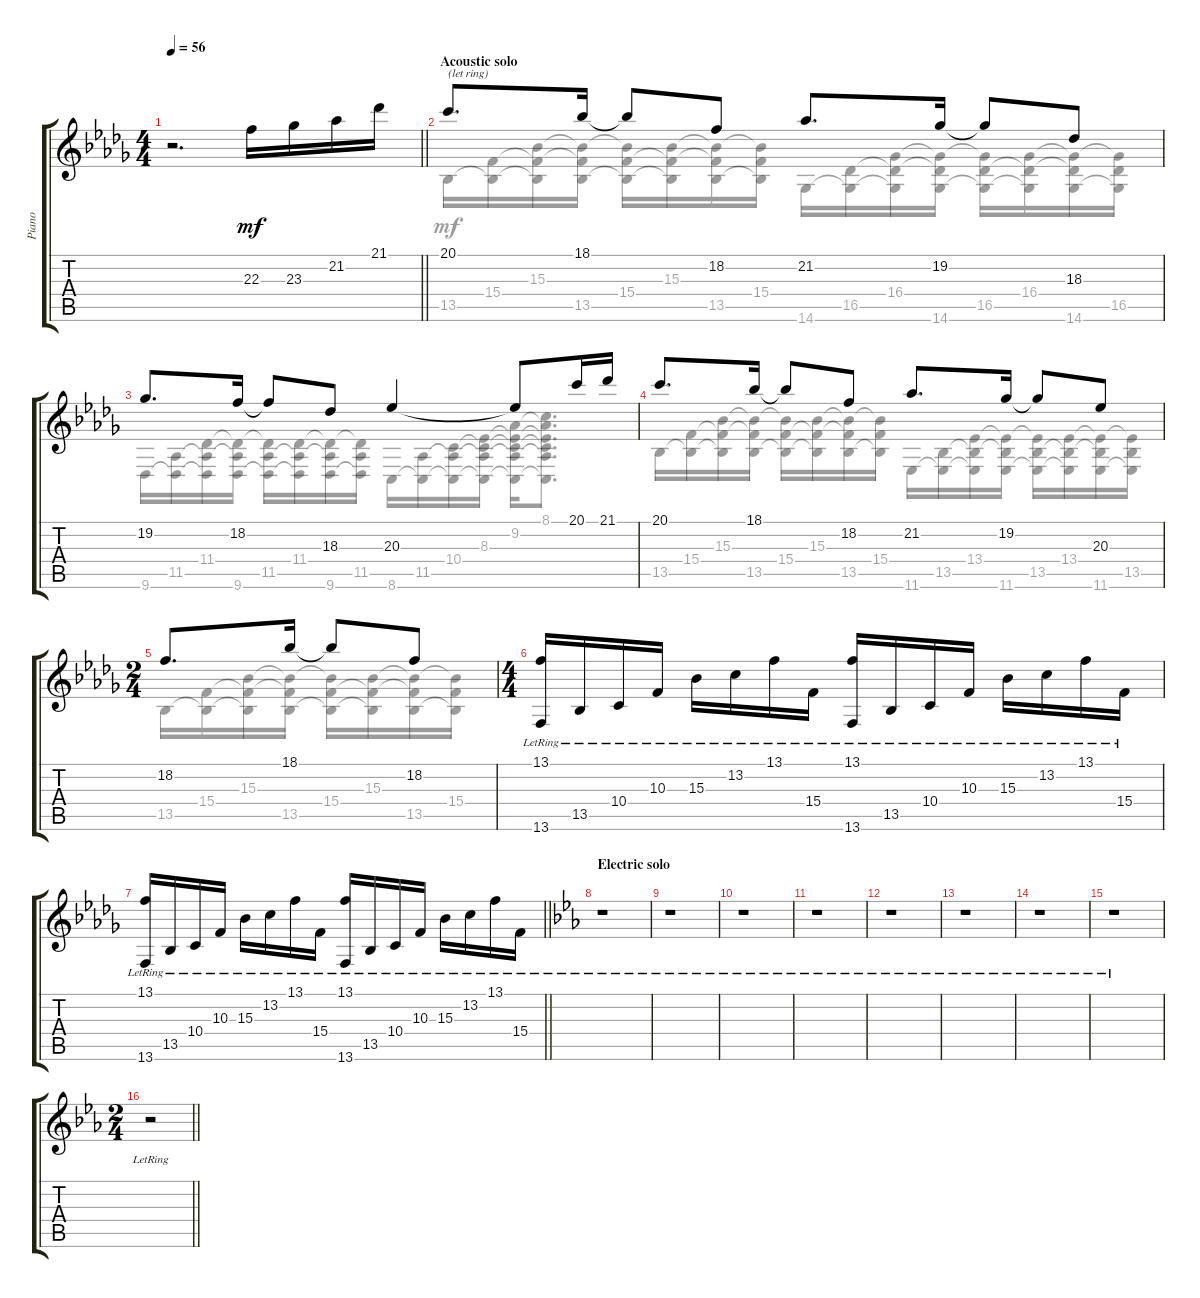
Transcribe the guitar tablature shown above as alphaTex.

\track ("Piano" "Piano") {instrument electricgrandpiano}
\staff {score tabs}
\tuning (E4 B3 G3 D3 A2 E2) {hide}
\voice
\ts (4 4)
\tempo 56
\clef g2
\barLineRight lightlight
\ks bbminor
r.2{d dy mf instrument electricgrandpiano} 22.3.16 23.3.16 21.2.16 21.1.16 |
\section ("" "Acoustic solo")
20.1.8{d txt "(let ring)"} 18.1.16 18.1{t}.8 18.2.8 21.2.8{d} 19.2.16 19.2{t}.8 18.3.8 |
19.2.8{d} 18.2.16 18.2{t}.8 18.3.8 20.3.4 20.3{t}.8 20.1.16 21.1.16 |
20.1.8{d} 18.1.16 18.1{t}.8 18.2.8 21.2.8{d} 19.2.16 19.2{t}.8 20.3.8 |
\ts (2 4)
18.2.8{d} 18.1.16 18.1{t}.8 18.2.8 |
\ts (4 4)
(13.1 13.6{lr}).16 13.5{lr}.16 10.4{lr}.16 10.3{lr}.16 15.3{lr}.16 13.2{lr}.16 13.1{lr}.16 15.4{lr}.16 (13.1{lr} 13.6{lr}).16 13.5{lr}.16 10.4{lr}.16 10.3{lr}.16 15.3{lr}.16 13.2{lr}.16 13.1{lr}.16 15.4{lr}.16 |
\barLineRight lightlight
(13.1 13.6{lr}).16 13.5{lr}.16 10.4{lr}.16 10.3{lr}.16 15.3{lr}.16 13.2{lr}.16 13.1{lr}.16 15.4{lr}.16 (13.1{lr} 13.6{lr}).16{volume 5} 13.5{lr}.16 10.4{lr}.16 10.3{lr}.16 15.3{lr}.16 13.2{lr}.16 13.1{lr}.16 15.4{lr}.16 |
\section ("" "Electric solo")
\ks cminor
r.1 |
r.1 |
r.1 |
r.1 |
r.1 |
r.1 |
r.1 |
r.1 |
\ts (2 4)
\barLineRight lightlight
r.2
\voice
\clef g2
\ottava regular
\simile none
\barLineRight lightlight
\ks bbminor
|
13.5.16 (15.4 13.5{t}).16 (15.3 15.4{t} 13.5{t}).16 (15.3{t} 15.4{t} 13.5).16 (15.3{t} 15.4 13.5{t}).16 (15.3 15.4{t} 13.5{t}).16 (15.3{t} 15.4{t} 13.5).16 (15.3{t} 15.4 13.5{t}).16 14.6.16 (16.5 14.6{t}).16 (16.4 16.5{t} 14.6{t}).16 (16.4{t} 16.5{t} 14.6).16 (16.4{t} 16.5 14.6{t}).16 (16.4 16.5{t} 14.6{t}).16 (16.4{t} 16.5{t} 14.6).16 (16.4{t} 16.5 14.6{t}).16 |
9.6.16 (11.5 9.6{t}).16 (11.4 11.5{t} 9.6{t}).16 (11.4{t} 11.5{t} 9.6).16 (11.4{t} 11.5 9.6{t}).16 (11.4 11.5{t} 9.6{t}).16 (11.4{t} 11.5{t} 9.6).16 (11.4{t} 11.5 9.6{t}).16 8.6.16 (11.5 8.6{t}).16 (10.4 11.5{t} 8.6{t}).16 (8.3 10.4{t} 11.5{t} 8.6{t}).16 (9.2 8.3{t} 10.4{t} 11.5{t} 8.6{t}).16 (8.1 9.2{t} 8.3{t} 10.4{t} 11.5{t} 8.6{t}).8{d} |
13.5.16 (15.4 13.5{t}).16 (15.3 15.4{t} 13.5{t}).16 (15.3{t} 15.4{t} 13.5).16 (15.3{t} 15.4 13.5{t}).16 (15.3 15.4{t} 13.5{t}).16 (15.3{t} 15.4{t} 13.5).16 (15.3{t} 15.4 13.5{t}).16 11.6.16 (13.5 11.6{t}).16 (13.4 13.5{t} 11.6{t}).16 (13.4{t} 13.5{t} 11.6).16 (13.4{t} 13.5 11.6{t}).16 (13.4 13.5{t} 11.6{t}).16 (13.4{t} 13.5{t} 11.6).16 (13.4{t} 13.5 11.6{t}).16 |
13.5.16 (15.4 13.5{t}).16 (15.3 15.4{t} 13.5{t}).16 (15.3{t} 15.4{t} 13.5).16 (15.3{t} 15.4 13.5{t}).16 (15.3 15.4{t} 13.5{t}).16 (15.3{t} 15.4{t} 13.5).16 (15.3{t} 15.4 13.5{t}).16 |
|
\barLineRight lightlight
|
\ks cminor
|
|
|
|
|
|
|
|
\barLineRight lightlight
